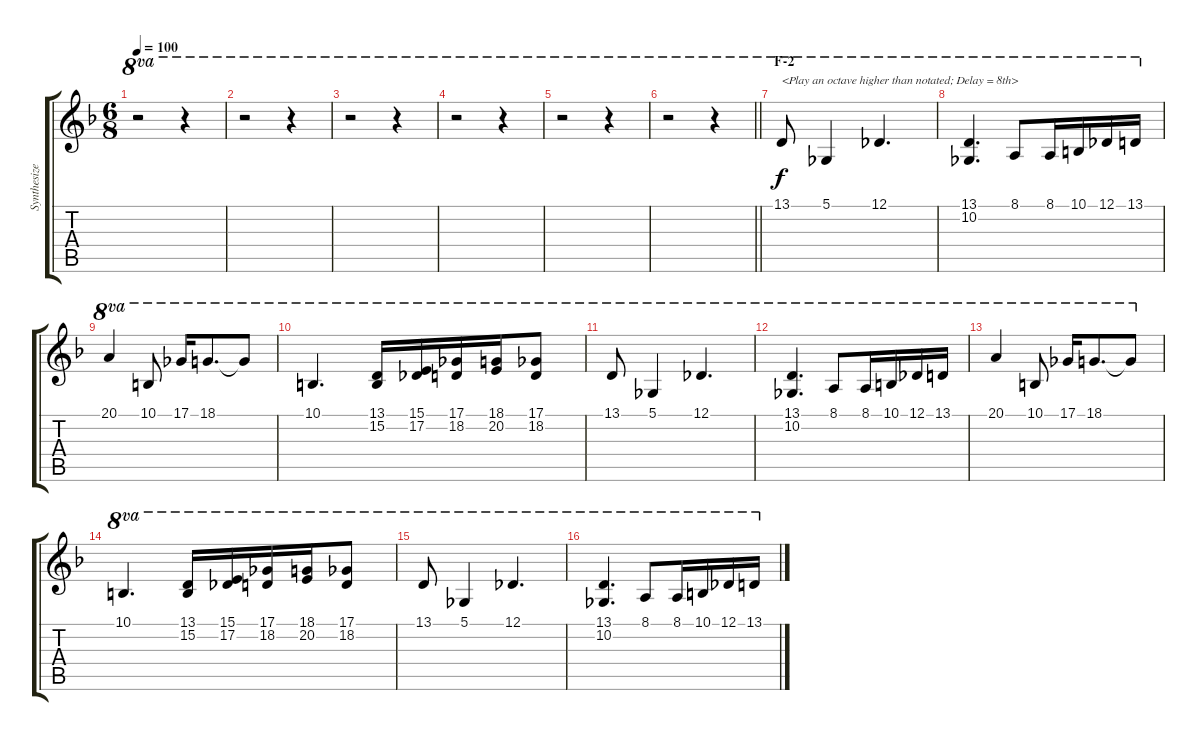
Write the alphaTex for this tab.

\track ("Synthesizer" "Synthesize") {instrument lead2sawtooth}
\staff {score tabs}
\tuning (Db4 Ab3 E3 B2 Gb2 B1) {hide}
\ts (6 8)
\tempo 100
\clef g2
\ks f
r.2{ot 8va dy f} r.4{ot 8va} |
r.2{ot 8va} r.4{ot 8va} |
r.2{ot 8va} r.4{ot 8va} |
r.2{ot 8va} r.4{ot 8va} |
r.2{ot 8va} r.4{ot 8va} |
\barLineRight lightlight
r.2{ot 8va} r.4{ot 8va} |
\section ("" "F-2")
13.1.8{ot 8va txt "<Play an octave higher than notated; Delay = 8th>"} 5.1.4{ot 8va} 12.1.4{d ot 8va} |
(13.1 10.2).4{d ot 8va} 8.1.8{ot 8va} 8.1.16{ot 8va} 10.1.16{ot 8va} 12.1.16{ot 8va} 13.1.16{ot 8va} |
20.1.4{ot 8va} 10.1.8{ot 8va} 17.1.16{ot 8va} 18.1.8{d ot 8va} 18.1{t}.8{ot 8va} |
10.1.4{d ot 8va} (13.1 15.2).16{ot 8va} (15.1 17.2).16{ot 8va} (17.1 18.2).16{ot 8va} (18.1 20.2).16{ot 8va} (17.1 18.2).8{ot 8va} |
13.1.8{ot 8va} 5.1.4{ot 8va} 12.1.4{d ot 8va} |
(13.1 10.2).4{d ot 8va} 8.1.8{ot 8va} 8.1.16{ot 8va} 10.1.16{ot 8va} 12.1.16{ot 8va} 13.1.16{ot 8va} |
20.1.4{ot 8va} 10.1.8{ot 8va} 17.1.16{ot 8va} 18.1.8{d ot 8va} 18.1{t}.8{ot 8va} |
10.1.4{d ot 8va} (13.1 15.2).16{ot 8va} (15.1 17.2).16{ot 8va} (17.1 18.2).16{ot 8va} (18.1 20.2).16{ot 8va} (17.1 18.2).8{ot 8va} |
13.1.8{ot 8va} 5.1.4{ot 8va} 12.1.4{d ot 8va} |
(13.1 10.2).4{d ot 8va} 8.1.8{ot 8va} 8.1.16{ot 8va} 10.1.16{ot 8va} 12.1.16{ot 8va} 13.1.16{ot 8va}
